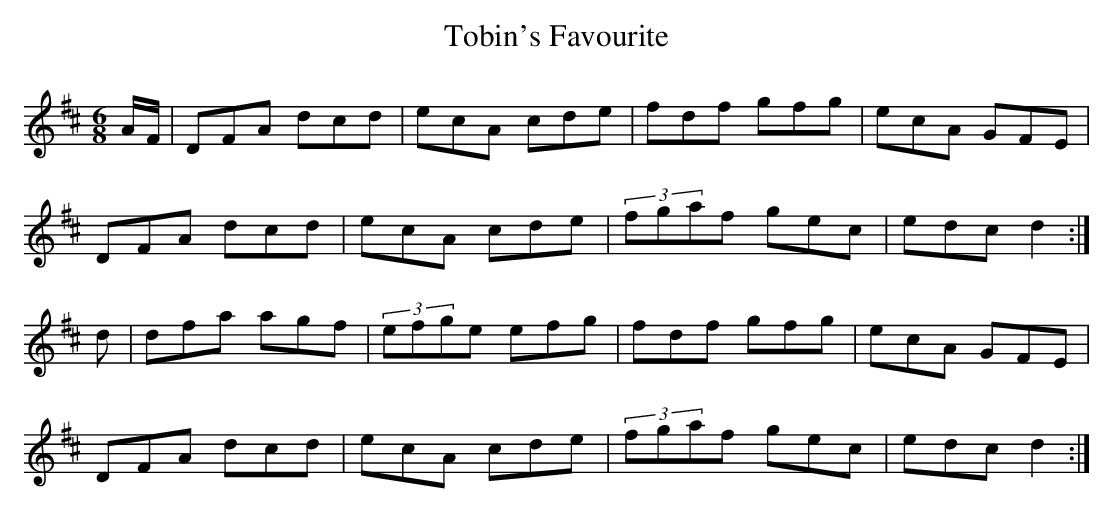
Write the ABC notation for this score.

X:1
T: Tobin's Favourite
M: 6/8
L: 1/8
K: D
A/F/|DFA dcd|ecA cde|fdf gfg|ecA GFE|
DFA dcd|ecA cde|(3fgaf gec|edc d2 :|
d|dfa agf|(3efge efg|fdf gfg|ecA GFE|
DFA dcd|ecA cde|(3fgaf gec|edc d2 :|
